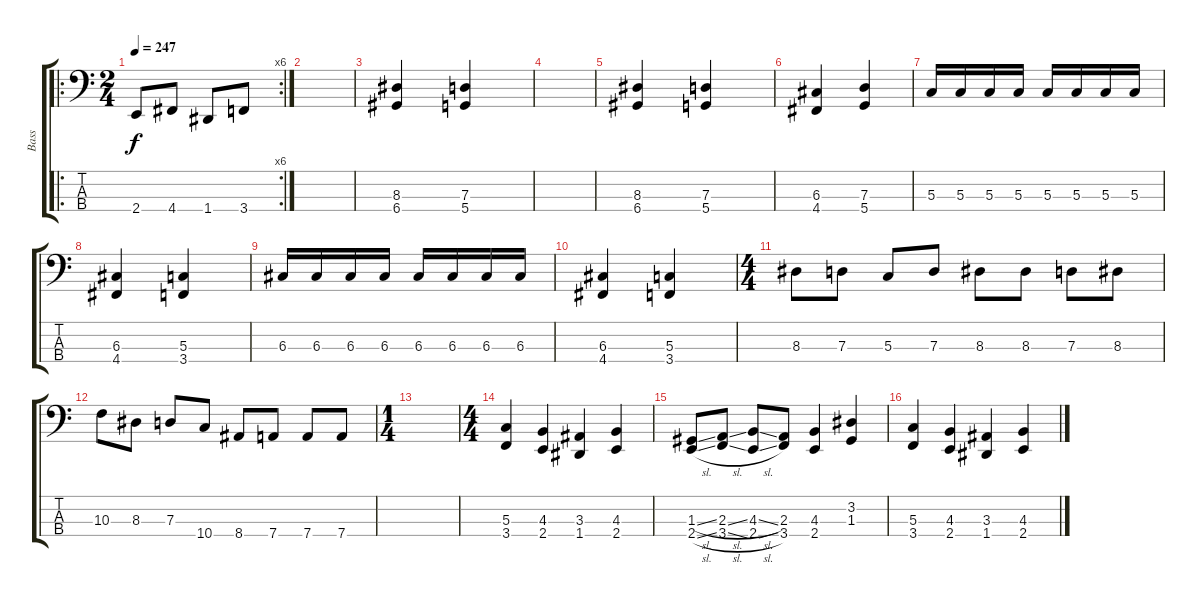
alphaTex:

\track ("Bass" "Bass") {instrument electricbassfinger}
\staff {score tabs}
\tuning (F2 C2 G1 D1) {hide}
\ro
\rc 6
\ts (2 4)
\tempo 247
\clef f4
\ks c
2.4.8{dy f} 4.4.8 1.4.8 3.4.8 |
|
(8.3 6.4).4 (7.3 5.4).4 |
|
(8.3 6.4).4 (7.3 5.4).4 |
(6.3 4.4).4 (7.3 5.4).4 |
5.3.16 5.3.16 5.3.16 5.3.16 5.3.16 5.3.16 5.3.16 5.3.16 |
(6.3 4.4).4 (5.3 3.4).4 |
6.3.16 6.3.16 6.3.16 6.3.16 6.3.16 6.3.16 6.3.16 6.3.16 |
(6.3 4.4).4 (5.3 3.4).4 |
\ts (4 4)
8.3.8 7.3.8 5.3.8 7.3.8 8.3.8 8.3.8 7.3.8 8.3.8 |
10.3.8 8.3.8 7.3.8 10.4.8 8.4.8 7.4.8 7.4.8 7.4.8 |
\ts (1 4)
|
\ts (4 4)
(5.3 3.4).4 (4.3 2.4).4 (3.3 1.4).4 (4.3 2.4).4 |
(1.3{sl} 2.4{sl}).8 (2.3{sl} 3.4{sl}).8 (4.3{sl} 2.4{sl}).8 (2.3 3.4).8 (4.3 2.4).4 (3.2 1.3).4 |
(5.3 3.4).4 (4.3 2.4).4 (3.3 1.4).4 (4.3 2.4).4
